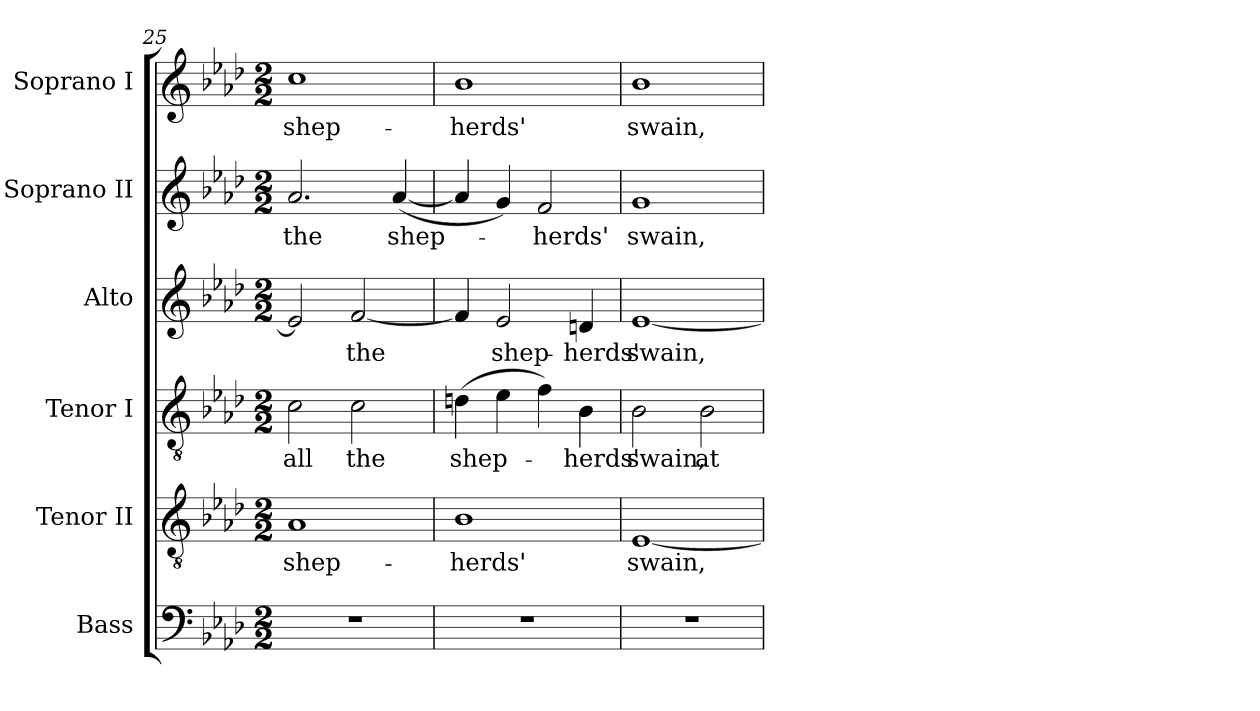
**kern	**kern	**text	**kern	**text	**kern	**text	**kern	**text	**kern	**text
*part6	*part5	*part5	*part4	*part4	*part3	*part3	*part2	*part2	*part1	*part1
*staff6	*staff5	*staff5	*staff4	*staff4	*staff3	*staff3	*staff2	*staff2	*staff1	*staff1
*I"Bass	*I"Tenor II	*	*I"Tenor I	*	*I"Alto	*	*I"Soprano II	*	*I"Soprano I	*
*I'B.	*I'T. II	*	*I'T. I	*	*I'A.	*	*I'S. II	*	*I'S. I	*
*clefF4	*clefGv2	*	*clefGv2	*	*clefG2	*	*clefG2	*	*clefG2	*
*	*ITrd7c12	*	*ITrd7c12	*	*	*	*	*	*	*
*k[b-e-a-d-]	*k[b-e-a-d-]	*	*k[b-e-a-d-]	*	*k[b-e-a-d-]	*	*k[b-e-a-d-]	*	*k[b-e-a-d-]	*
*A-:	*A-:	*	*A-:	*	*A-:	*	*A-:	*	*A-:	*
*M2/2	*M2/2	*	*M2/2	*	*M2/2	*	*M2/2	*	*M2/2	*
=25	=25	=25	=25	=25	=25	=25	=25	=25	=25	=25
!	!	!LO:LY:b:color=#000000	!	!	!	!	!	!	!	!
!	!	!	!	!LO:LY:b:color=#000000	!	!	!	!	!	!
!	!	!	!	!	!	!	!	!LO:LY:b:color=#000000	!	!
!	!	!	!	!	!	!	!	!	!	!LO:LY:b:color=#000000
1r	1AA-i	shep-	2Ci\	all	2e-i/]	.	2.a-i/	the	1cci	shep-
!	!	!	!	!LO:LY:b:color=#000000	!	!	!	!	!	!
!	!	!	!	!	!	!LO:LY:b:color=#000000	!	!	!	!
.	.	.	2Ci\	the	[<2fi/	the	.	.	.	.
!	!	!	!	!	!	!	!	!LO:LY:b:color=#000000	!	!
.	.	.	.	.	.	.	([<4a-i/	shep-	.	.
=26	=26	=26	=26	=26	=26	=26	=26	=26	=26	=26
!	!	!LO:LY:b:color=#000000	!	!	!	!	!	!	!	!
!	!	!	!	!LO:LY:b:color=#000000	!	!	!	!	!	!
!	!	!	!	!	!	!	!	!	!	!LO:LY:b:color=#000000
1r	1BB-i	-herds'	(4Dni\	shep-	4fi/]	.	4a-i/]	.	1b-i	-herds'
!	!	!	!	!	!	!LO:LY:b:color=#000000	!	!	!	!
.	.	.	4E-i\	.	2e-i/	shep-	4gi/)	.	.	.
!	!	!	!	!	!	!	!	!LO:LY:b:color=#000000	!	!
.	.	.	4Fi\)	.	.	.	2fi/	-herds'	.	.
!	!	!	!	!LO:LY:b:color=#000000	!	!	!	!	!	!
!	!	!	!	!	!	!LO:LY:b:color=#000000	!	!	!	!
.	.	.	4BB-i\	-herds'	4dni/	-herds'	.	.	.	.
=27	=27	=27	=27	=27	=27	=27	=27	=27	=27	=27
!	!	!LO:LY:b:color=#000000	!	!	!	!	!	!	!	!
!	!	!	!	!LO:LY:b:color=#000000	!	!	!	!	!	!
!	!	!	!	!	!	!LO:LY:b:color=#000000	!	!	!	!
!	!	!	!	!	!	!	!	!LO:LY:b:color=#000000	!	!
!	!	!	!	!	!	!	!	!	!	!LO:LY:b:color=#000000
1r	[<1EE-i	swain,	2BB-i\	swain,	[<1e-i	swain,	1gi	swain,	1b-i	swain,
!	!	!	!	!LO:LY:b:color=#000000	!	!	!	!	!	!
.	.	.	2BB-i\	at-	.	.	.	.	.	.
=	=	=	=	=	=	=	=	=	=	=
*-	*-	*-	*-	*-	*-	*-	*-	*-	*-	*-
